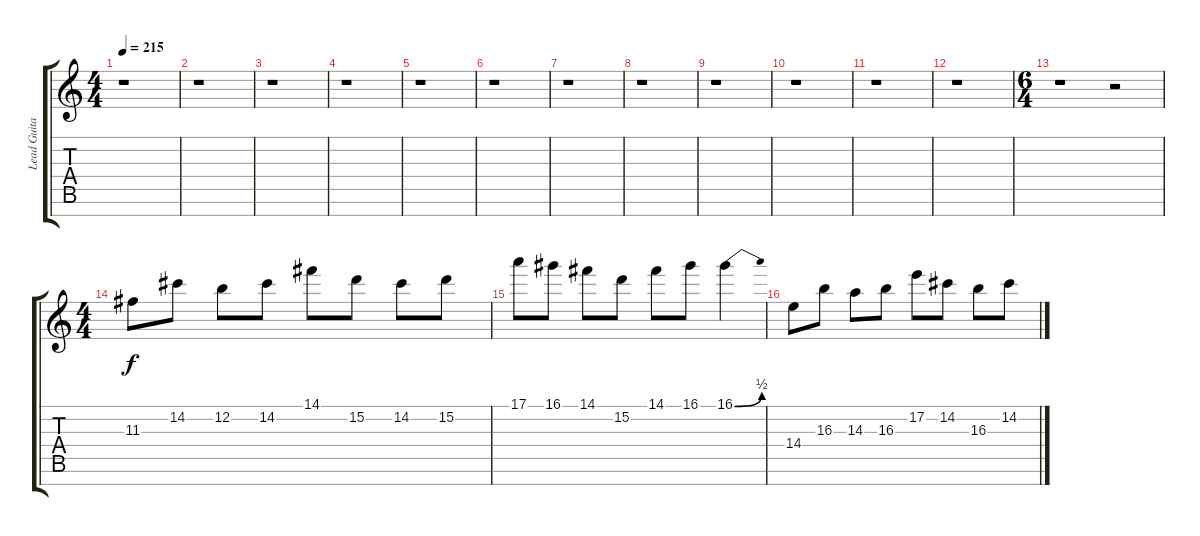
\track ("Lead Guitar [Herman Li]" "Lead Guita") {instrument overdrivenguitar}
\staff {score tabs}
\tuning (E4 B3 G3 D3 A2 E2 B1) {hide}
\ts (4 4)
\tempo 215
\clef g2
\ks c
r.1{dy f} |
r.1 |
r.1 |
r.1 |
r.1 |
r.1 |
r.1 |
r.1 |
r.1 |
r.1 |
r.1 |
r.1 |
\ts (6 4)
r.1 r.2 |
\ts (4 4)
\section ("" "")
11.3.8 14.2.8 12.2.8 14.2.8 14.1.8 15.2.8 14.2.8 15.2.8 |
17.1.8 16.1.8 14.1.8 15.2.8 14.1.8 16.1.8 16.1{be (bend 0 0 60 2)}.4 |
14.4.8 16.3.8 14.3.8 16.3.8 17.2.8 14.2.8 16.3.8 14.2.8
